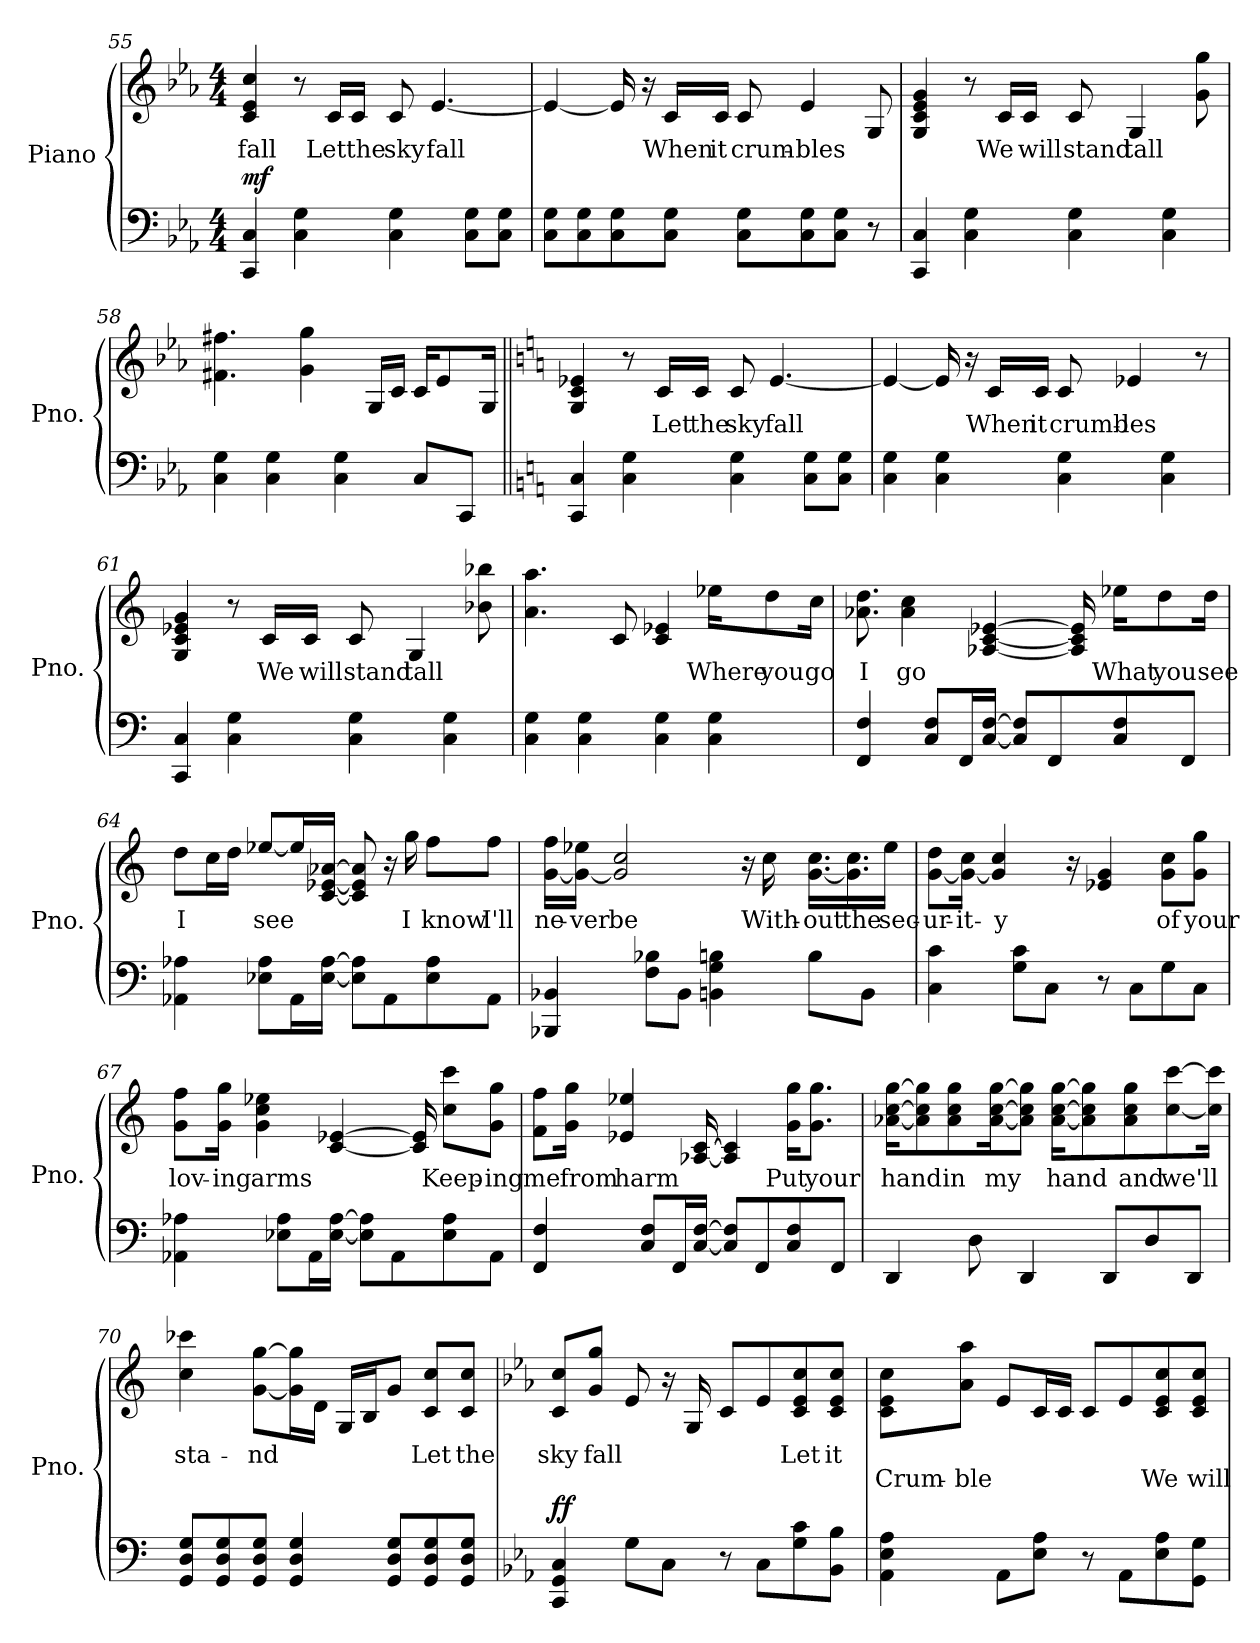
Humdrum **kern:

**kern	**kern	**text	**text	**dynam
*part1	*part1	*part1	*part1	*part1
*staff2	*staff1	*staff1	*staff1	*staff1/2
*I"Piano	*	*	*	*
*I'Pno.	*	*	*	*
*clefF4	*clefG2	*	*	*
*k[b-e-a-]	*k[b-e-a-]	*	*	*
*M4/4	*M4/4	*	*	*
=55	=55	=55	=55	=55
!	!	!LO:LY:b	!	!LO:DY:a=2
4CC/ 4C/	4c/ 4e-/ 4cc/	-fall	.	mf
4C\ 4G\	8r	.	.	.
!	!	!LO:LY:b	!	!
.	16c/LL	Let	.	.
!	!	!LO:LY:b	!	!
.	16c/JJ	the	.	.
!	!	!LO:LY:b	!	!
4C\ 4G\	8c/	sky	.	.
!	!	!LO:LY:b	!	!
.	[4.e-/	fall	.	.
8C\ 8G\L	.	.	.	.
8C\ 8G\J	.	.	.	.
!!LO:LB:g=z
=56	=56	=56	=56	=56
8C\ 8G\L	4e-/_	.	.	.
8C\ 8G\	.	.	.	.
8C\ 8G\	16e-/]	.	.	.
.	16r	.	.	.
!	!	!LO:LY:b	!	!
8C\ 8G\J	16c/LL	When	.	.
!	!	!LO:LY:b	!	!
.	16c/JJ	it	.	.
!	!	!LO:LY:b	!	!
8C\ 8G\L	8c/	crum-	.	.
!	!	!LO:LY:b	!	!
8C\ 8G\	4e-/	-bles	.	.
8C\ 8G\J	.	.	.	.
8r	8G/	.	.	.
=57	=57	=57	=57	=57
4CC/ 4C/	4G/ 4c/ 4e-/ 4g/	.	.	.
4C\ 4G\	8r	.	.	.
!	!	!LO:LY:b	!	!
.	16c/LL	We	.	.
!	!	!LO:LY:b	!	!
.	16c/JJ	will	.	.
!	!	!LO:LY:b	!	!
4C\ 4G\	8c/	stand	.	.
!	!	!LO:LY:b	!	!
.	4G/	tall	.	.
4C\ 4G\	.	.	.	.
.	8g\ 8gg\	.	.	.
=58	=58	=58	=58	=58
4C\ 4G\	4.f#X\ 4.ff#X\	.	.	.
4C\ 4G\	.	.	.	.
.	4g\ 4gg\	.	.	.
4C\ 4G\	.	.	.	.
.	16G/LL	.	.	.
.	16c/JJ	.	.	.
8C/L	16c/KL	.	.	.
.	8e-/	.	.	.
8CC/J	.	.	.	.
.	16G/Jk	.	.	.
!!LO:LB:g=z
=59||	=59||	=59||	=59||	=59||
*k[]	*k[]	*	*	*
4CC/ 4C/	4G/ 4c/ 4e-X/	.	.	.
4C\ 4G\	8r	.	.	.
!	!	!LO:LY:b	!	!
.	16c/LL	Let	.	.
!	!	!LO:LY:b	!	!
.	16c/JJ	the	.	.
!	!	!LO:LY:b	!	!
4C\ 4G\	8c/	sky	.	.
!	!	!LO:LY:b	!	!
.	[4.e-/	fall	.	.
8C\ 8G\L	.	.	.	.
8C\ 8G\J	.	.	.	.
=60	=60	=60	=60	=60
4C\ 4G\	4e-/_	.	.	.
4C\ 4G\	16e-/]	.	.	.
.	16r	.	.	.
!	!	!LO:LY:b	!	!
.	16c/LL	When	.	.
!	!	!LO:LY:b	!	!
.	16c/JJ	it	.	.
!	!	!LO:LY:b	!	!
4C\ 4G\	8c/	crumb-	.	.
!	!	!LO:LY:b	!	!
.	4e-X/	-les	.	.
4C\ 4G\	.	.	.	.
.	8r	.	.	.
=61	=61	=61	=61	=61
4CC/ 4C/	4G/ 4c/ 4e-X/ 4g/	.	.	.
4C\ 4G\	8r	.	.	.
!	!	!LO:LY:b	!	!
.	16c/LL	We	.	.
!	!	!LO:LY:b	!	!
.	16c/JJ	will	.	.
!	!	!LO:LY:b	!	!
4C\ 4G\	8c/	stand	.	.
!	!	!LO:LY:b	!	!
.	4G/	tall	.	.
4C\ 4G\	.	.	.	.
.	8b-X\ 8bb-X\	.	.	.
!!LO:LB:g=z
=62	=62	=62	=62	=62
4C\ 4G\	4.a\ 4.aa\	.	.	.
4C\ 4G\	.	.	.	.
.	8c/	.	.	.
4C\ 4G\	4c/ 4e-X/	.	.	.
!	!	!LO:LY:b	!	!
4C\ 4G\	16ee-X\KL	Where	.	.
!	!	!LO:LY:b	!	!
.	8dd\	you	.	.
!	!	!LO:LY:b	!	!
.	16cc\Jk	go	.	.
=63	=63	=63	=63	=63
!	!	!LO:LY:b	!	!
4FF/ 4F/	8.a-X\ 8.dd\	I	.	.
!	!	!LO:LY:b	!	!
.	4a-\ 4cc\	go	.	.
8C/ 8F/L	.	.	.	.
16FF/L	.	.	.	.
[16C/ [16F/JJ	[4A-X/ [4c/ [4e-X/	.	.	.
8C/] 8F/]L	.	.	.	.
8FF/	.	.	.	.
.	16A-/] 16c/] 16e-/]	.	.	.
!	!	!LO:LY:b	!	!
8C/ 8F/	16ee-X\KL	What	.	.
!	!	!LO:LY:b	!	!
.	8dd\	you	.	.
8FF/J	.	.	.	.
!	!	!LO:LY:b	!	!
.	16dd\Jk	see	.	.
=64	=64	=64	=64	=64
!	!	!LO:LY:b	!	!
4AA-X\ 4A-X\	8dd\L	I	.	.
.	16cc\L	.	.	.
.	16dd\JJ	.	.	.
!	!	!LO:LY:b	!	!
8E-X\ 8A-\L	[8ee-X/L	see	.	.
16AA-\L	16ee-/L]	.	.	.
[16E-\ [16A-\JJ	[16c/ [16e-X/ [16a-X/JJ	.	.	.
8E-\] 8A-\]L	8c/] 8e-/] 8a-/]	.	.	.
8AA-\	16r	.	.	.
!	!	!LO:LY:b	!	!
.	16gg\	I	.	.
!	!	!LO:LY:b	!	!
8E-\ 8A-\	8ff\L	know	.	.
!	!	!LO:LY:b	!	!
8AA-\J	8ff\J	I'll	.	.
!!LO:LB:g=z
=65	=65	=65	=65	=65
!	!	!LO:LY:b	!	!
4BBB-X/ 4BB-X/	[16g\ 16ff\LL	ne-	.	.
!	!	!LO:LY:b	!	!
.	16g\_ 16ee-X\JJ	-ver	.	.
!	!	!LO:LY:b	!	!
.	2g/] 2cc/	be	.	.
8F\ 8B-X\L	.	.	.	.
8BB-\J	.	.	.	.
4BBn\ 4G\ 4Bn\	.	.	.	.
.	16r	.	.	.
!	!	!LO:LY:b	!	!
.	16cc\	With-	.	.
!	!	!LO:LY:b	!	!
8B\L	[16.g\ 16.cc\LL	-out	.	.
!	!	!LO:LY:b	!	!
.	16.g\] 16.cc\	the	.	.
8BB\J	.	.	.	.
!	!	!LO:LY:b	!	!
.	16ee-\JJ	sec-	.	.
=66	=66	=66	=66	=66
!	!	!LO:LY:b	!	!
4C\ 4c\	[8g\ 8dd\L	-ur-	.	.
!	!	!LO:LY:b	!	!
.	16g\_ 16cc\Jk	-it-	.	.
!	!	!LO:LY:b	!	!
.	4g/] 4cc/	-y	.	.
8G\ 8c\L	.	.	.	.
8C\J	.	.	.	.
.	16r	.	.	.
8r	4e-X/ 4g/	.	.	.
8C\L	.	.	.	.
!	!	!LO:LY:b	!	!
8G\	8g\ 8cc\L	of	.	.
!	!	!LO:LY:b	!	!
8C\J	8g\ 8gg\J	your	.	.
=67	=67	=67	=67	=67
!	!	!LO:LY:b	!	!
4AA-X\ 4A-X\	8g\ 8ff\L	lov-	.	.
!	!	!LO:LY:b	!	!
.	16g\ 16gg\Jk	-ing	.	.
!	!	!LO:LY:b	!	!
.	4g\ 4cc\ 4ee-X\	arms	.	.
8E-X\ 8A-\L	.	.	.	.
16AA-\L	.	.	.	.
[16E-\ [16A-\JJ	[4c/ [4e-X/	.	.	.
8E-\] 8A-\]L	.	.	.	.
8AA-\	.	.	.	.
.	16c/] 16e-/]	.	.	.
!	!	!LO:LY:b	!	!
8E-\ 8A-\	8cc\ 8ccc\L	Keep-	.	.
!	!	!LO:LY:b	!	!
8AA-\J	8g\ 8gg\J	-ing	.	.
!!LO:PB:g=z
=68	=68	=68	=68	=68
!	!	!LO:LY:b	!	!
4FF/ 4F/	8f\ 8ff\L	me	.	.
!	!	!LO:LY:b	!	!
.	16g\ 16gg\Jk	from	.	.
!	!	!LO:LY:b	!	!
.	4e-X/ 4ee-X/	harm	.	.
8C/ 8F/L	.	.	.	.
16FF/L	.	.	.	.
[16C/ [16F/JJ	[16A-X/ [16c/	.	.	.
8C/] 8F/]L	4A-/] 4c/]	.	.	.
8FF/	.	.	.	.
!	!	!LO:LY:b	!	!
8C/ 8F/	16g\ 16gg\KL	Put	.	.
!	!	!LO:LY:b	!	!
.	8.g\ 8.gg\J	your	.	.
8FF/J	.	.	.	.
=69	=69	=69	=69	=69
!	!	!LO:LY:b	!	!
4DD/	[16a-X\ [16cc\ [16gg\KL	hand	.	.
.	8a-\] 8cc\] 8gg\]	.	.	.
!	!	!LO:LY:b	!	!
.	8a-\ 8cc\ 8gg\	in	.	.
8D\	.	.	.	.
!	!	!LO:LY:b	!	!
.	[16a-\ [16cc\ [16gg\K	my	.	.
4DD/	8a-\] 8cc\] 8gg\]J	.	.	.
!	!	!LO:LY:b	!	!
.	[16a-\ [16cc\ [16gg\KL	hand	.	.
.	8a-\] 8cc\] 8gg\]	.	.	.
8DD/L	.	.	.	.
!	!	!LO:LY:b	!	!
.	8a-\ 8cc\ 8gg\	and	.	.
8D/	.	.	.	.
!	!	!LO:LY:b	!	!
.	[8cc\ [8ccc\	we'll	.	.
8DD/J	.	.	.	.
.	16cc\] 16ccc\]Jk	.	.	.
!!LO:LB:g=z
=70	=70	=70	=70	=70
!	!	!LO:LY:b	!	!
8GG/ 8D/ 8G/L	4cc\ 4ccc-X\	sta-	.	.
8GG/ 8D/ 8G/	.	.	.	.
!	!	!LO:LY:b	!	!
8GG/ 8D/ 8G/J	[8g\ [8gg\L	-nd	.	.
4GG/ 4D/ 4G/	16g\] 16gg\]L	.	.	.
.	16d\JJ	.	.	.
.	16G/LL	.	.	.
.	16B/J	.	.	.
8GG/ 8D/ 8G/L	8g/J	.	.	.
!	!	!LO:LY:b	!	!
8GG/ 8D/ 8G/	8c/ 8cc/L	Let	.	.
!	!	!LO:LY:b	!	!
8GG/ 8D/ 8G/J	8c/ 8cc/J	the	.	.
=71	=71	=71	=71	=71
*k[b-e-a-]	*k[b-e-a-]	*	*	*
!	!	!LO:LY:b	!	!LO:DY:a=2
4CC/ 4GG/ 4C/	8c/ 8cc/L	sky	.	ff
!	!	!LO:LY:b	!	!
.	8g/ 8gg/J	fall	.	.
8G\L	8e-/	.	.	.
8C\J	16r	.	.	.
.	16G/	.	.	.
8r	8c/L	.	.	.
8C\L	8e-/	.	.	.
!	!	!LO:LY:b	!	!
8G\ 8c\	8c/ 8e-/ 8cc/	Let	.	.
!	!	!LO:LY:b	!	!
8BB-\ 8B-\J	8c/ 8e-/ 8cc/J	it	.	.
=72	=72	=72	=72	=72
!	!	!	!LO:LY:b	!
4AA-\ 4E-\ 4A-\	8c\ 8e-\ 8cc\L	.	Crum-	.
!	!	!	!LO:LY:b	!
.	8a-\ 8aa-\J	.	-ble	.
8AA-\L	8e-/L	.	.	.
8E-\ 8A-\J	16c/L	.	.	.
.	16c/JJ	.	.	.
8r	8c/L	.	.	.
8AA-\L	8e-/	.	.	.
!	!	!	!LO:LY:b	!
8E-\ 8A-\	8c/ 8e-/ 8cc/	.	We	.
!	!	!	!LO:LY:b	!
8GG\ 8G\J	8c/ 8e-/ 8cc/J	.	will	.
=	=	=	=	=
*-	*-	*-	*-	*-
